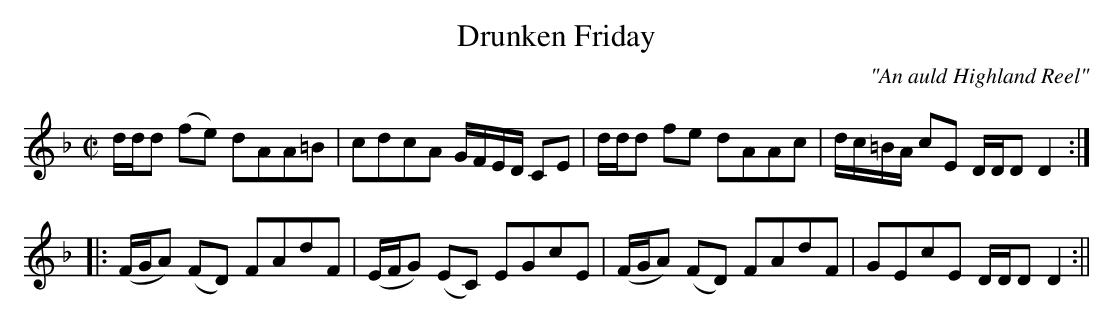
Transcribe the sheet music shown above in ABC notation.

X:1
T:Drunken Friday
C:"An auld Highland Reel"
L:1/8
M:C|
K:Dm
d/d/d  (fe) dAA=B|cdcA G/F/E/D/ CE |d/d/d fe dAAc|d/c/=B/A/ cE D/D/D D2:|
|:(F/G/A) (FD) FAdF |(E/F/G) (EC) EGcE|(F/G/A) (FD) FAdF|GEcE D/D/D D2:||
